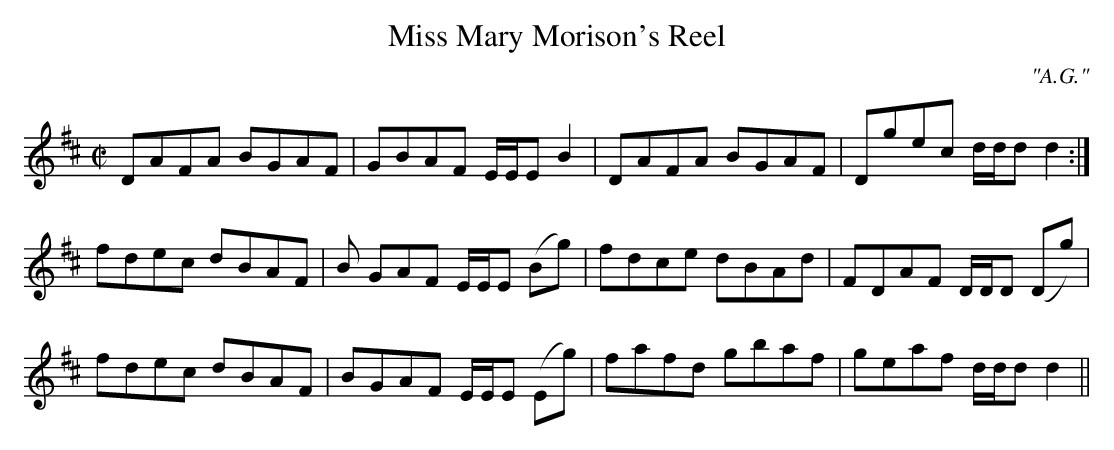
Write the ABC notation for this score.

X:1
T:Miss Mary Morison's Reel
C:"A.G."
M:C|
L:1/8
K:D
DAFA BGAF|GBAF E/E/E B2|DAFA BGAF|Dgec d/d/d d2:|
fdec dBAF|B GAF E/E/E (Bg)|fdce dBAd|FDAF D/D/D (Dg)|
fdec dBAF|BGAF E/E/E (Eg)|fafd gbaf|geaf d/d/d d2||
